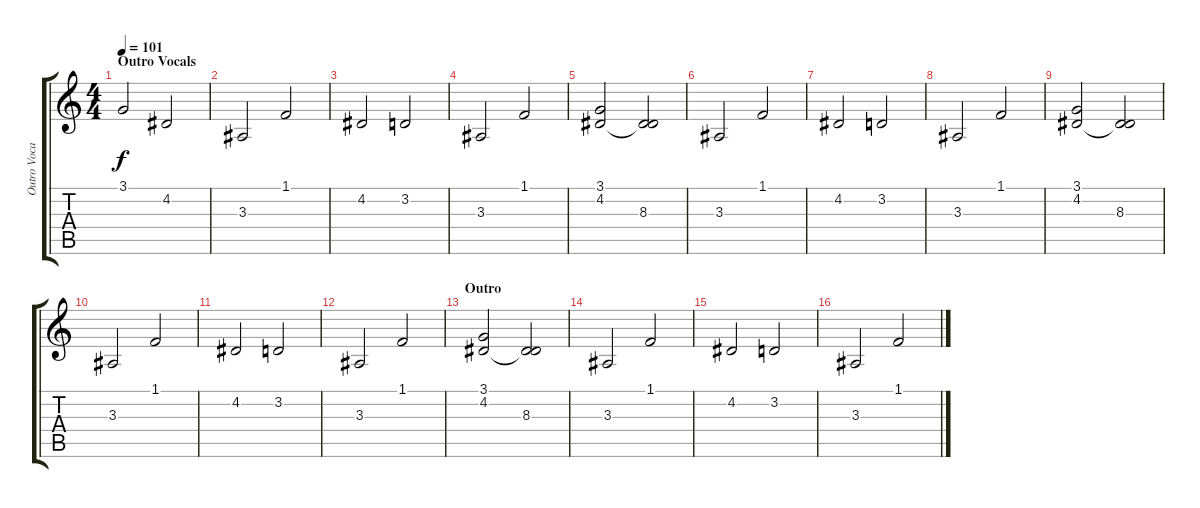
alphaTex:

\track ("Outro Vocals" "Outro Voca") {instrument tenorsax}
\staff {score tabs}
\tuning (E4 B3 G3 D3 A2 E2) {hide}
\ts (4 4)
\section ("" "Outro Vocals")
\tempo 101
\clef g2
\ks c
3.1.2{dy f} 4.2.2 |
3.3.2 1.1.2 |
4.2.2 3.2.2 |
3.3.2 1.1.2 |
(3.1 4.2).2 (4.2{t} 8.3).2 |
3.3.2 1.1.2 |
4.2.2 3.2.2 |
3.3.2 1.1.2 |
(3.1 4.2).2 (4.2{t} 8.3).2 |
3.3.2 1.1.2 |
4.2.2 3.2.2 |
3.3.2 1.1.2 |
\section ("" "Outro")
(3.1 4.2).2 (4.2{t} 8.3).2 |
3.3.2 1.1.2 |
4.2.2 3.2.2 |
3.3.2 1.1.2
